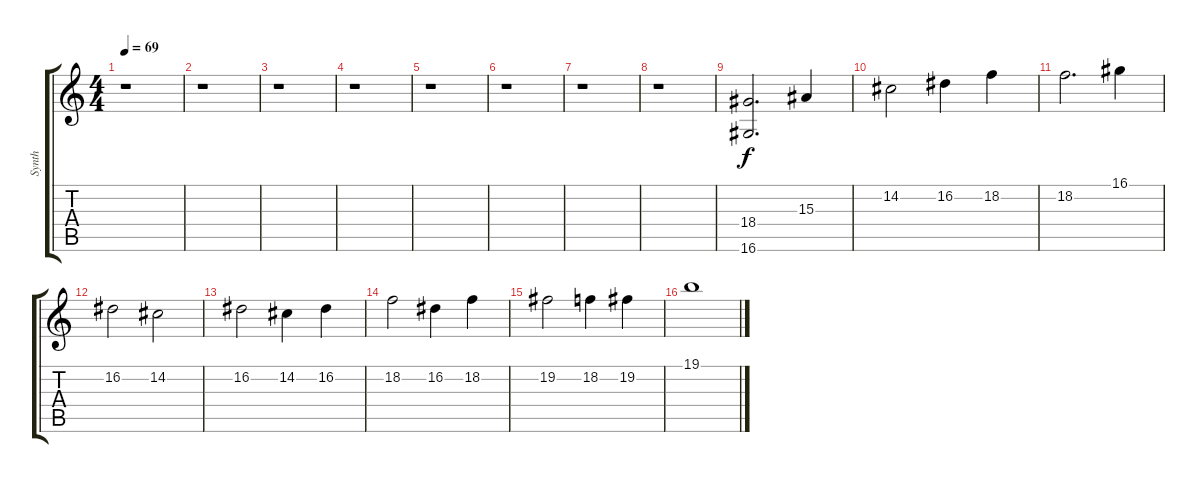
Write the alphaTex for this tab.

\track ("Synth" "Synth") {instrument lead3calliope}
\staff {score tabs}
\tuning (E4 B3 G3 D3 A2 E2) {hide}
\ts (4 4)
\tempo 69
\clef g2
\ks c
r.1{dy f} |
r.1 |
r.1 |
r.1 |
r.1 |
r.1 |
r.1 |
r.1 |
(18.4 16.6).2{d} 15.3.4 |
14.2.2 16.2.4 18.2.4 |
18.2.2{d} 16.1.4 |
16.2.2 14.2.2 |
16.2.2 14.2.4 16.2.4 |
18.2.2 16.2.4 18.2.4 |
19.2.2 18.2.4 19.2.4 |
19.1.1
